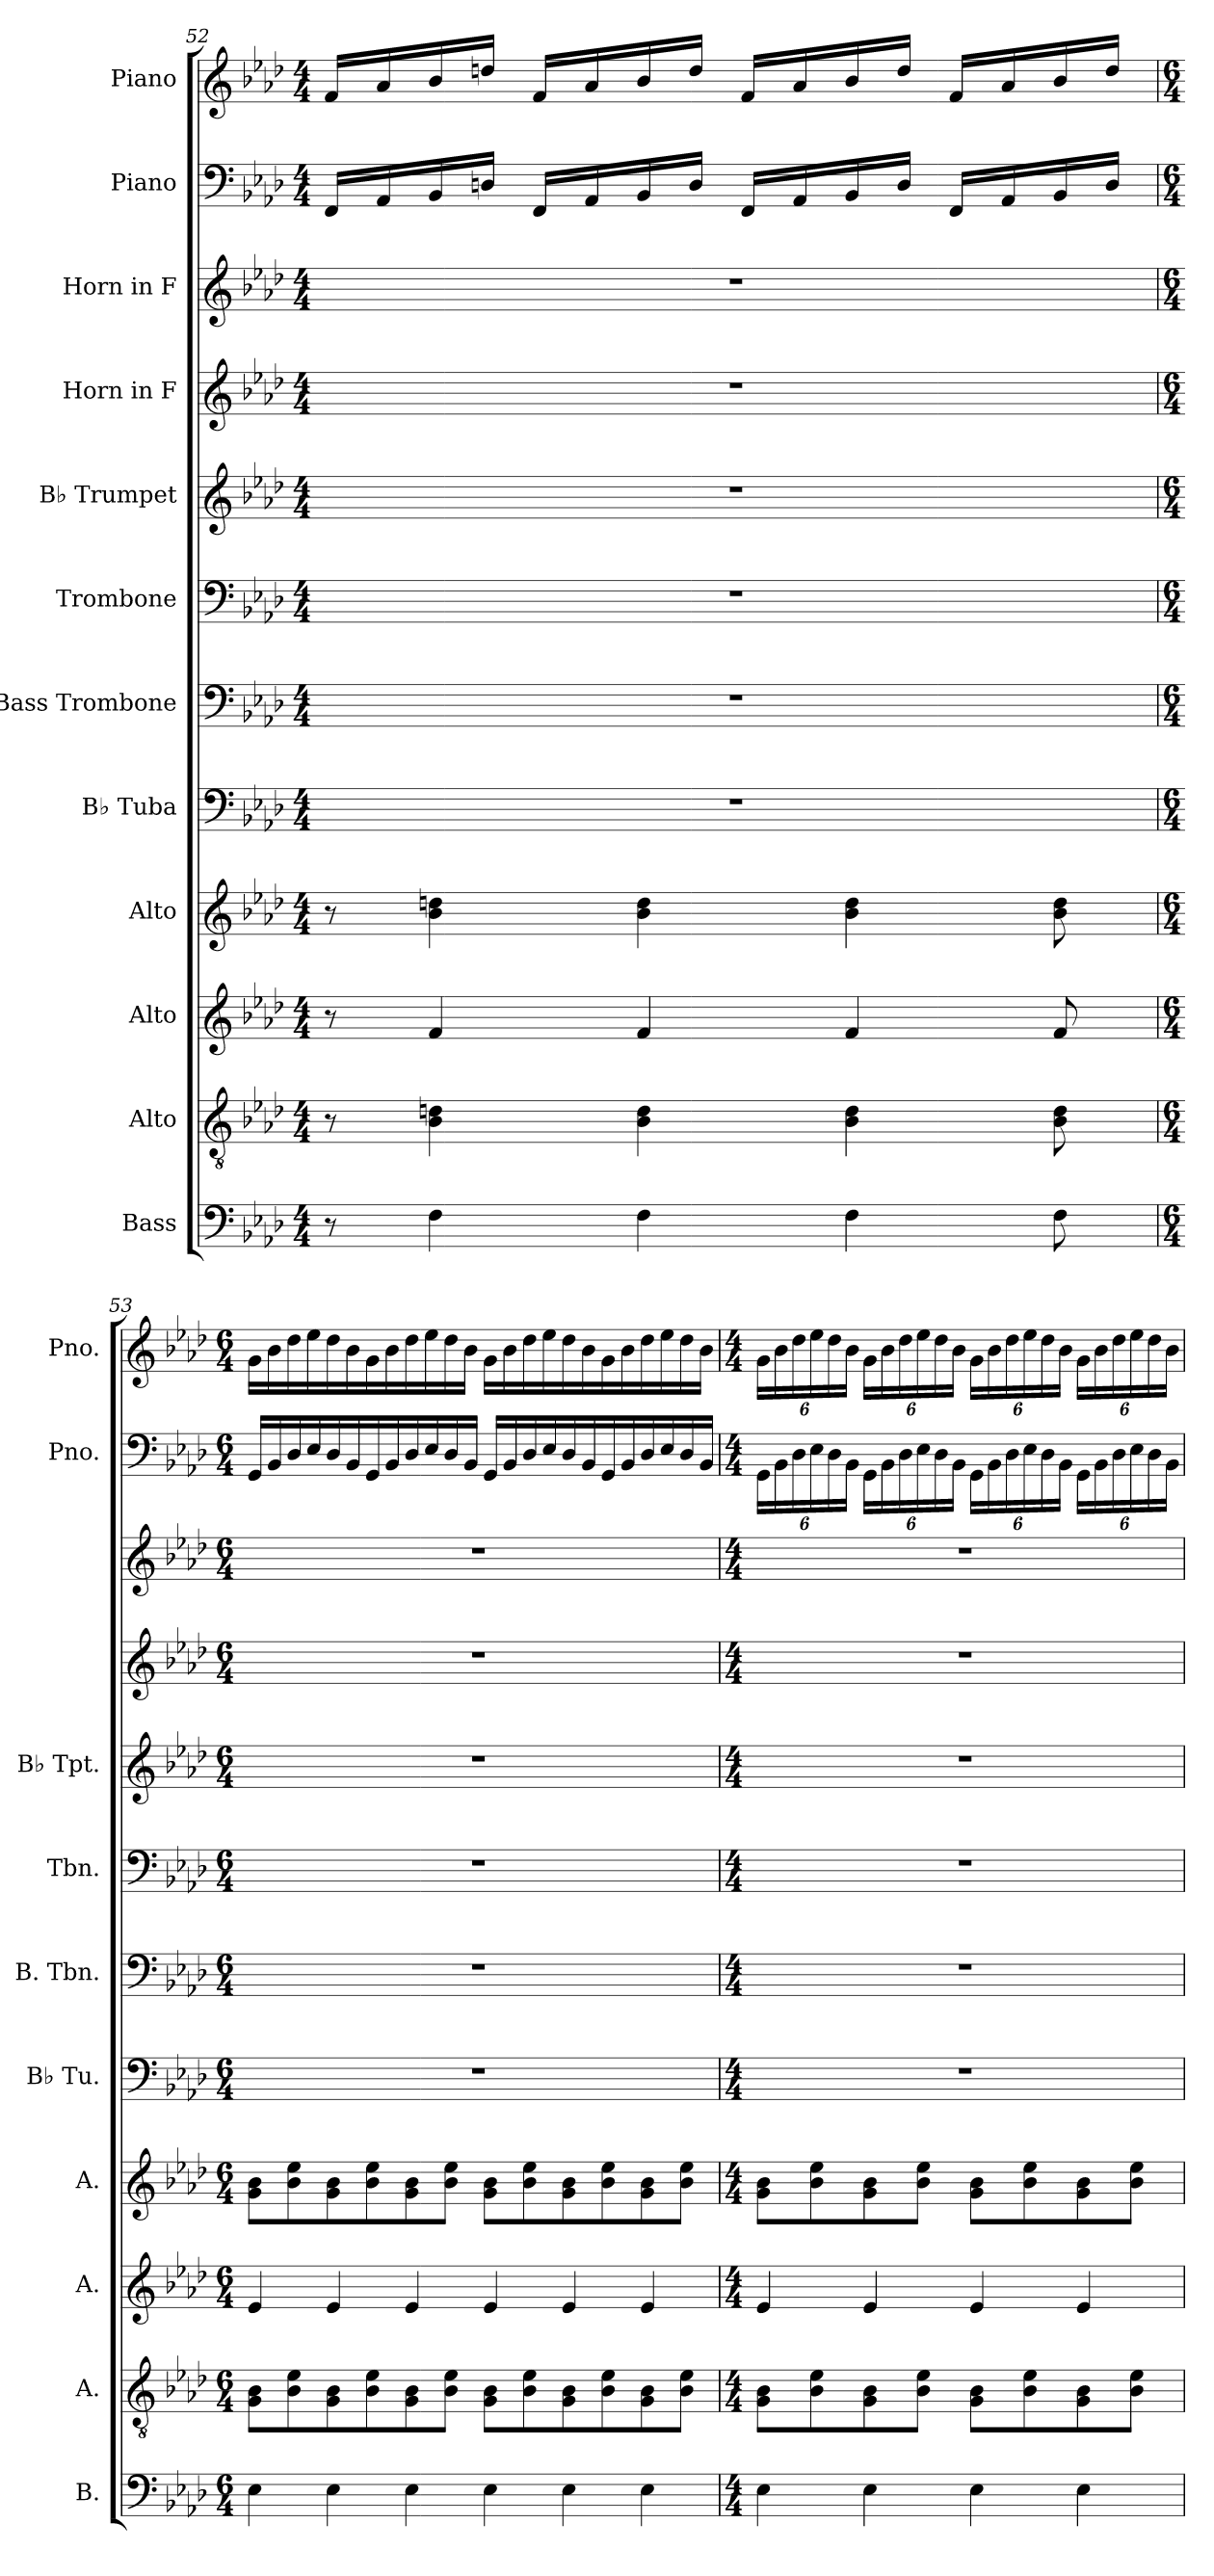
**kern	**kern	**kern	**kern	**kern	**kern	**kern	**kern	**kern	**kern	**kern	**kern
*part12	*part11	*part10	*part9	*part8	*part7	*part6	*part5	*part4	*part3	*part2	*part1
*staff12	*staff11	*staff10	*staff9	*staff8	*staff7	*staff6	*staff5	*staff4	*staff3	*staff2	*staff1
*I"Bass	*I"Alto	*I"Alto	*I"Alto	*I"B♭ Tuba	*I"Bass Trombone	*I"Trombone	*I"B♭ Trumpet	*I"Horn in F	*I"Horn in F	*I"Piano	*I"Piano
*I'B.	*I'A.	*I'A.	*I'A.	*I'B♭ Tu.	*I'B. Tbn.	*I'Tbn.	*I'B♭ Tpt.	*	*	*I'Pno.	*I'Pno.
!!LO:PB:g=z
*clefF4	*clefGv2	*clefG2	*clefG2	*clefF4	*clefF4	*clefF4	*clefG2	*clefG2	*clefG2	*clefF4	*clefG2
*	*	*	*	*	*	*	*ITrd1c2	*ITrd4c7	*ITrd4c7	*	*
*k[b-e-a-d-]	*k[b-e-a-d-]	*k[b-e-a-d-]	*k[b-e-a-d-]	*k[b-e-a-d-]	*k[b-e-a-d-]	*k[b-e-a-d-]	*k[b-e-a-d-g-c-]	*k[b-e-a-d-g-]	*k[b-e-a-d-g-]	*k[b-e-a-d-]	*k[b-e-a-d-]
*M4/4	*M4/4	*M4/4	*M4/4	*M4/4	*M4/4	*M4/4	*M4/4	*M4/4	*M4/4	*M4/4	*M4/4
=52	=52	=52	=52	=52	=52	=52	=52	=52	=52	=52	=52
8r	8r	8r	8r	1r	1r	1r	1r	1r	1r	16FF/LL	16f/LL
.	.	.	.	.	.	.	.	.	.	16AA-/	16a-/
4F\	4B-\ 4dn\	4f/	4b-\ 4ddn\	.	.	.	.	.	.	16BB-/	16b-/
.	.	.	.	.	.	.	.	.	.	16Dn/JJ	16ddn/JJ
.	.	.	.	.	.	.	.	.	.	16FF/LL	16f/LL
.	.	.	.	.	.	.	.	.	.	16AA-/	16a-/
4F\	4B-\ 4d\	4f/	4b-\ 4dd\	.	.	.	.	.	.	16BB-/	16b-/
.	.	.	.	.	.	.	.	.	.	16D/JJ	16dd/JJ
.	.	.	.	.	.	.	.	.	.	16FF/LL	16f/LL
.	.	.	.	.	.	.	.	.	.	16AA-/	16a-/
4F\	4B-\ 4d\	4f/	4b-\ 4dd\	.	.	.	.	.	.	16BB-/	16b-/
.	.	.	.	.	.	.	.	.	.	16D/JJ	16dd/JJ
.	.	.	.	.	.	.	.	.	.	16FF/LL	16f/LL
.	.	.	.	.	.	.	.	.	.	16AA-/	16a-/
8F\	8B-\ 8d\	8f/	8b-\ 8dd\	.	.	.	.	.	.	16BB-/	16b-/
.	.	.	.	.	.	.	.	.	.	16D/JJ	16dd/JJ
=53	=53	=53	=53	=53	=53	=53	=53	=53	=53	=53	=53
*M6/4	*M6/4	*M6/4	*M6/4	*M6/4	*M6/4	*M6/4	*M6/4	*M6/4	*M6/4	*M6/4	*M6/4
4E-\	8G\ 8B-\L	4e-/	8g\ 8b-\L	1.r	1.r	1.r	1.r	1.r	1.r	16GG/LL	16g\LL
.	.	.	.	.	.	.	.	.	.	16BB-/	16b-\
.	8B-\ 8e-\	.	8b-\ 8ee-\	.	.	.	.	.	.	16D-/	16dd-\
.	.	.	.	.	.	.	.	.	.	16E-/	16ee-\
4E-\	8G\ 8B-\	4e-/	8g\ 8b-\	.	.	.	.	.	.	16D-/	16dd-\
.	.	.	.	.	.	.	.	.	.	16BB-/	16b-\
.	8B-\ 8e-\	.	8b-\ 8ee-\	.	.	.	.	.	.	16GG/	16g\
.	.	.	.	.	.	.	.	.	.	16BB-/	16b-\
4E-\	8G\ 8B-\	4e-/	8g\ 8b-\	.	.	.	.	.	.	16D-/	16dd-\
.	.	.	.	.	.	.	.	.	.	16E-/	16ee-\
.	8B-\ 8e-\J	.	8b-\ 8ee-\J	.	.	.	.	.	.	16D-/	16dd-\
.	.	.	.	.	.	.	.	.	.	16BB-/JJ	16b-\JJ
4E-\	8G\ 8B-\L	4e-/	8g\ 8b-\L	.	.	.	.	.	.	16GG/LL	16g\LL
.	.	.	.	.	.	.	.	.	.	16BB-/	16b-\
.	8B-\ 8e-\	.	8b-\ 8ee-\	.	.	.	.	.	.	16D-/	16dd-\
.	.	.	.	.	.	.	.	.	.	16E-/	16ee-\
4E-\	8G\ 8B-\	4e-/	8g\ 8b-\	.	.	.	.	.	.	16D-/	16dd-\
.	.	.	.	.	.	.	.	.	.	16BB-/	16b-\
.	8B-\ 8e-\	.	8b-\ 8ee-\	.	.	.	.	.	.	16GG/	16g\
.	.	.	.	.	.	.	.	.	.	16BB-/	16b-\
4E-\	8G\ 8B-\	4e-/	8g\ 8b-\	.	.	.	.	.	.	16D-/	16dd-\
.	.	.	.	.	.	.	.	.	.	16E-/	16ee-\
.	8B-\ 8e-\J	.	8b-\ 8ee-\J	.	.	.	.	.	.	16D-/	16dd-\
.	.	.	.	.	.	.	.	.	.	16BB-/JJ	16b-\JJ
!!LO:PB:g=z
=54	=54	=54	=54	=54	=54	=54	=54	=54	=54	=54	=54
*M4/4	*M4/4	*M4/4	*M4/4	*M4/4	*M4/4	*M4/4	*M4/4	*M4/4	*M4/4	*M4/4	*M4/4
*	*	*	*	*	*	*	*	*	*	*Xbrackettup	*Xbrackettup
4E-\	8G\ 8B-\L	4e-/	8g\ 8b-\L	1r	1r	1r	1r	1r	1r	24GG\LL	24g\LL
.	.	.	.	.	.	.	.	.	.	24BB-\	24b-\
.	.	.	.	.	.	.	.	.	.	24D-\	24dd-\
.	8B-\ 8e-\	.	8b-\ 8ee-\	.	.	.	.	.	.	24E-\	24ee-\
.	.	.	.	.	.	.	.	.	.	24D-\	24dd-\
.	.	.	.	.	.	.	.	.	.	24BB-\JJ	24b-\JJ
4E-\	8G\ 8B-\	4e-/	8g\ 8b-\	.	.	.	.	.	.	24GG\LL	24g\LL
.	.	.	.	.	.	.	.	.	.	24BB-\	24b-\
.	.	.	.	.	.	.	.	.	.	24D-\	24dd-\
.	8B-\ 8e-\J	.	8b-\ 8ee-\J	.	.	.	.	.	.	24E-\	24ee-\
.	.	.	.	.	.	.	.	.	.	24D-\	24dd-\
.	.	.	.	.	.	.	.	.	.	24BB-\JJ	24b-\JJ
4E-\	8G\ 8B-\L	4e-/	8g\ 8b-\L	.	.	.	.	.	.	24GG\LL	24g\LL
.	.	.	.	.	.	.	.	.	.	24BB-\	24b-\
.	.	.	.	.	.	.	.	.	.	24D-\	24dd-\
.	8B-\ 8e-\	.	8b-\ 8ee-\	.	.	.	.	.	.	24E-\	24ee-\
.	.	.	.	.	.	.	.	.	.	24D-\	24dd-\
.	.	.	.	.	.	.	.	.	.	24BB-\JJ	24b-\JJ
4E-\	8G\ 8B-\	4e-/	8g\ 8b-\	.	.	.	.	.	.	24GG\LL	24g\LL
.	.	.	.	.	.	.	.	.	.	24BB-\	24b-\
.	.	.	.	.	.	.	.	.	.	24D-\	24dd-\
.	8B-\ 8e-\J	.	8b-\ 8ee-\J	.	.	.	.	.	.	24E-\	24ee-\
.	.	.	.	.	.	.	.	.	.	24D-\	24dd-\
.	.	.	.	.	.	.	.	.	.	24BB-\JJ	24b-\JJ
=	=	=	=	=	=	=	=	=	=	=	=
*-	*-	*-	*-	*-	*-	*-	*-	*-	*-	*-	*-
